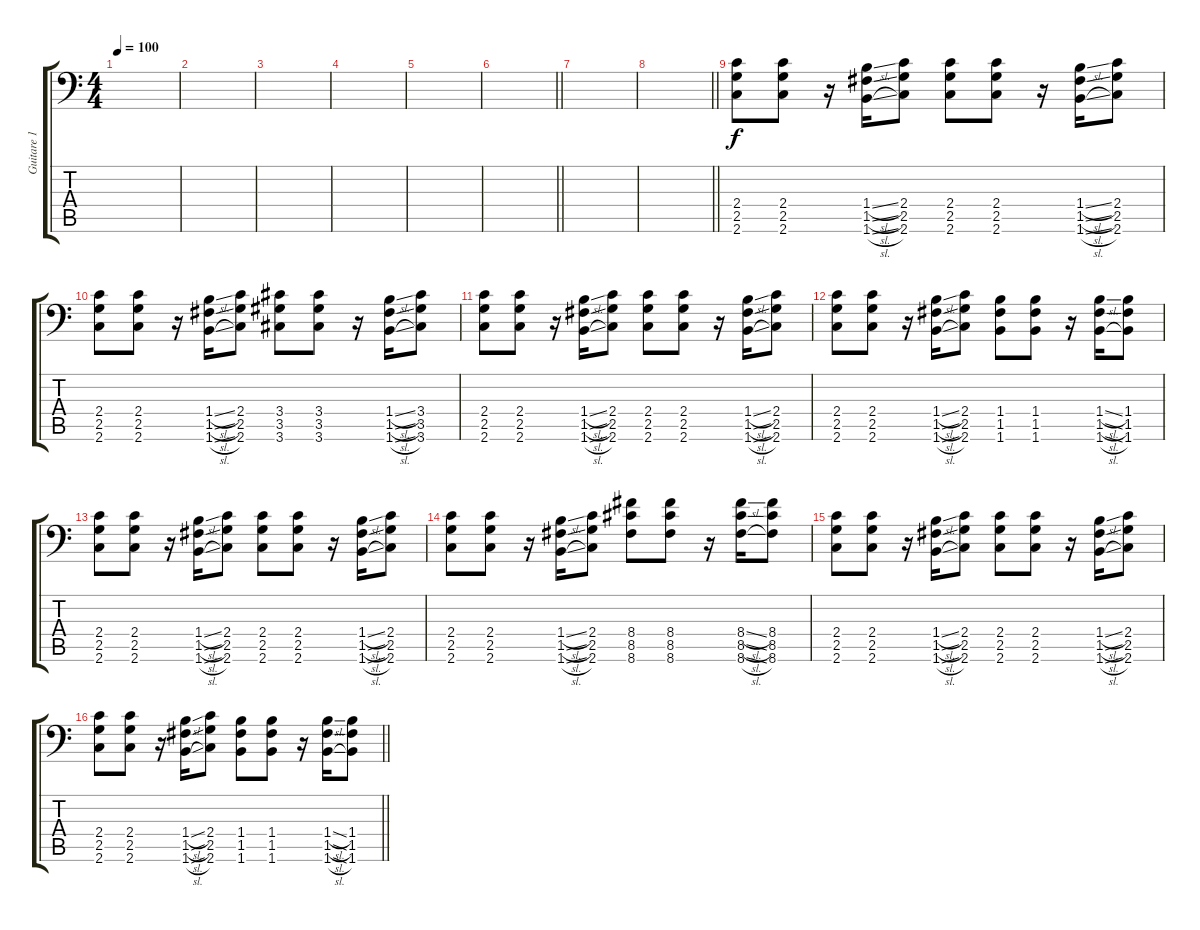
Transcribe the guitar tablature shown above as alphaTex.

\track ("Guitare 1" "Guitare 1") {instrument distortionguitar}
\staff {score tabs}
\tuning (C4 G3 Eb3 Bb2 F2 Bb1) {hide}
\ts (4 4)
\tempo 100
\clef f4
\ks c
|
|
|
|
|
\barLineRight lightlight
|
|
\barLineRight lightlight
|
(2.4 2.5 2.6).8 (2.4 2.5 2.6).8 r.16 (1.4{sl} 1.5{sl} 1.6{sl}).16 (2.4 2.5 2.6).8 (2.4 2.5 2.6).8 (2.4 2.5 2.6).8 r.16 (1.4{sl} 1.5{sl} 1.6{sl}).16 (2.4 2.5 2.6).8 |
(2.4 2.5 2.6).8 (2.4 2.5 2.6).8 r.16 (1.4{sl} 1.5{sl} 1.6{sl}).16 (2.4 2.5 2.6).8 (3.4 3.5 3.6).8 (3.4 3.5 3.6).8 r.16 (1.4{sl} 1.5{sl} 1.6{sl}).16 (3.4 3.5 3.6).8 |
(2.4 2.5 2.6).8 (2.4 2.5 2.6).8 r.16 (1.4{sl} 1.5{sl} 1.6{sl}).16 (2.4 2.5 2.6).8 (2.4 2.5 2.6).8 (2.4 2.5 2.6).8 r.16 (1.4{sl} 1.5{sl} 1.6{sl}).16 (2.4 2.5 2.6).8 |
(2.4 2.5 2.6).8 (2.4 2.5 2.6).8 r.16 (1.4{sl} 1.5{sl} 1.6{sl}).16 (2.4 2.5 2.6).8 (1.4 1.5 1.6).8 (1.4 1.5 1.6).8 r.16 (1.4{sl} 1.5{sl} 1.6{sl}).16 (1.4 1.5 1.6).8 |
(2.4 2.5 2.6).8 (2.4 2.5 2.6).8 r.16 (1.4{sl} 1.5{sl} 1.6{sl}).16 (2.4 2.5 2.6).8 (2.4 2.5 2.6).8 (2.4 2.5 2.6).8 r.16 (1.4{sl} 1.5{sl} 1.6{sl}).16 (2.4 2.5 2.6).8 |
(2.4 2.5 2.6).8 (2.4 2.5 2.6).8 r.16 (1.4{sl} 1.5{sl} 1.6{sl}).16 (2.4 2.5 2.6).8 (8.4 8.5 8.6).8 (8.4 8.5 8.6).8 r.16 (8.4{sl} 8.5{sl} 8.6{sl}).16 (8.4 8.5 8.6).8 |
(2.4 2.5 2.6).8 (2.4 2.5 2.6).8 r.16 (1.4{sl} 1.5{sl} 1.6{sl}).16 (2.4 2.5 2.6).8 (2.4 2.5 2.6).8 (2.4 2.5 2.6).8 r.16 (1.4{sl} 1.5{sl} 1.6{sl}).16 (2.4 2.5 2.6).8 |
\barLineRight lightlight
(2.4 2.5 2.6).8 (2.4 2.5 2.6).8 r.16 (1.4{sl} 1.5{sl} 1.6{sl}).16 (2.4 2.5 2.6).8 (1.4 1.5 1.6).8 (1.4 1.5 1.6).8 r.16 (1.4{sl} 1.5{sl} 1.6{sl}).16 (1.4 1.5 1.6).8
